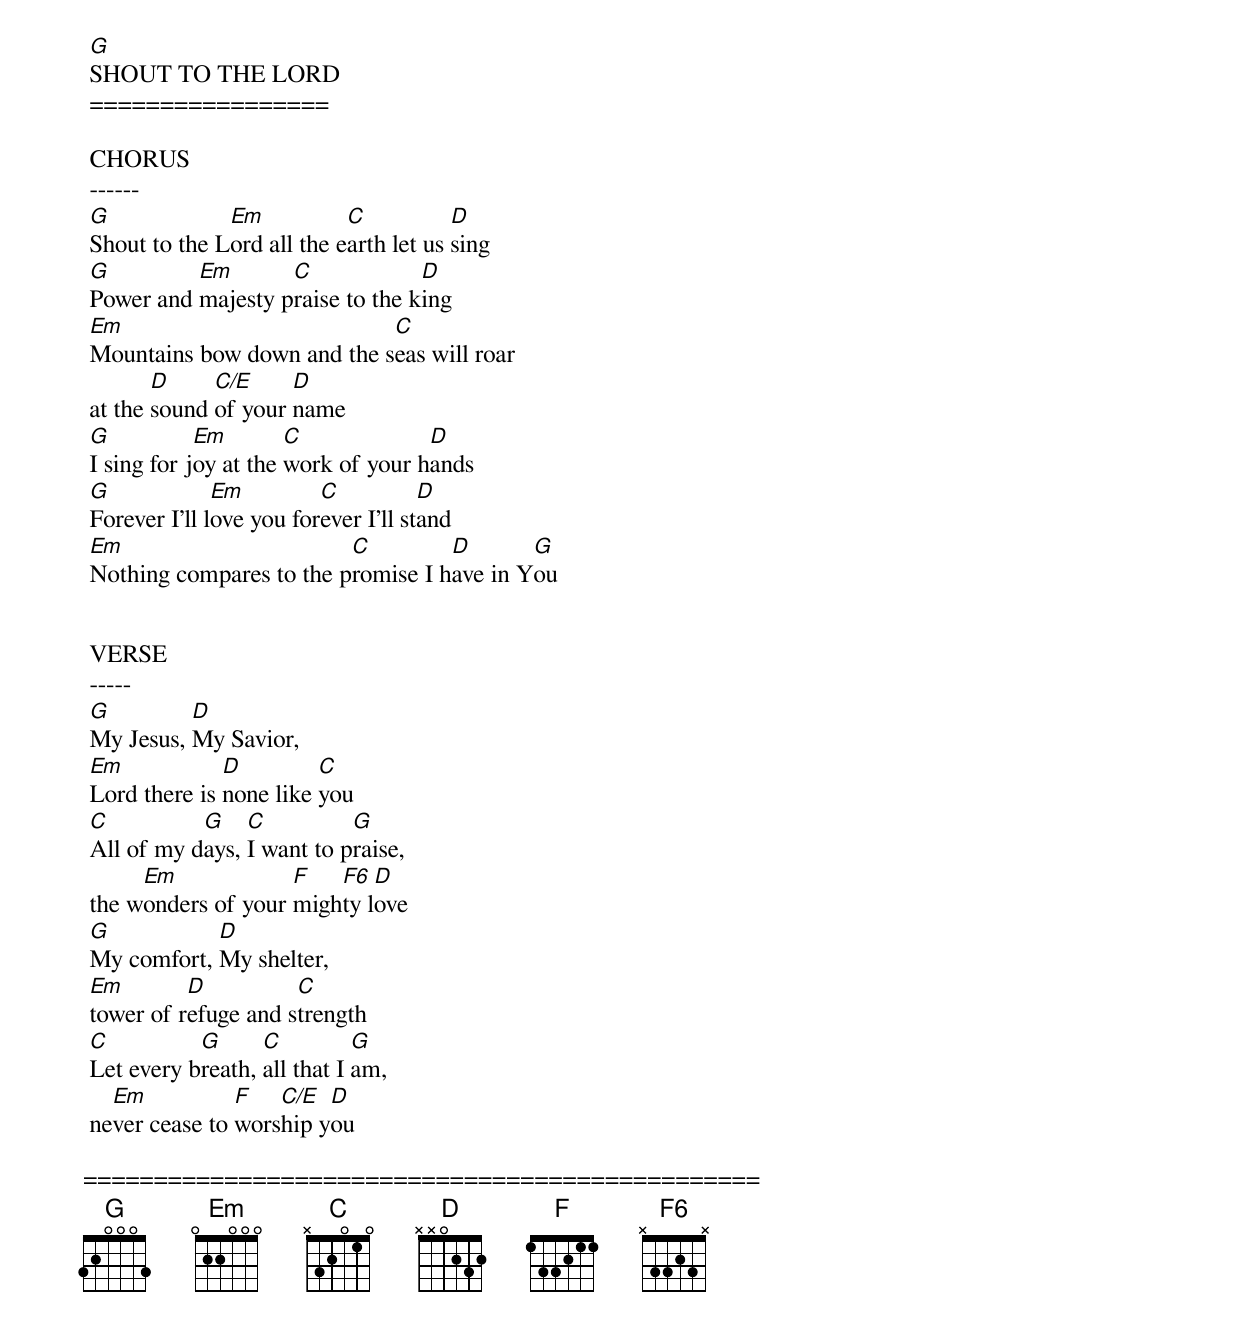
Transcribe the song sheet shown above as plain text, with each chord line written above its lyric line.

 G
 SHOUT TO THE LORD
 =================

 CHORUS
 ------
 G             Em           C           D
 Shout to the Lord all the earth let us sing
 G         Em       C             D
 Power and majesty praise to the king
 Em                          C
 Mountains bow down and the seas will roar
        D     C/E     D
 at the sound of your name
 G           Em        C             D
 I sing for joy at the work of your hands
 G             Em         C           D
 Forever I'll love you forever I'll stand
 Em                       C         D       G
 Nothing compares to the promise I have in You


 VERSE
 -----
 G         D
 My Jesus, My Savior,
 Em            D         C
 Lord there is none like you
 C          G    C          G
 All of my days, I want to praise,
      Em             F   F6  D
 the wonders of your mighty love
 G           D
 My comfort, My shelter,
 Em        D          C
 tower of refuge and strength
 C          G      C          G
 Let every breath, all that I am,
   Em           F   C/E  D
 never cease to worship you

================================================
